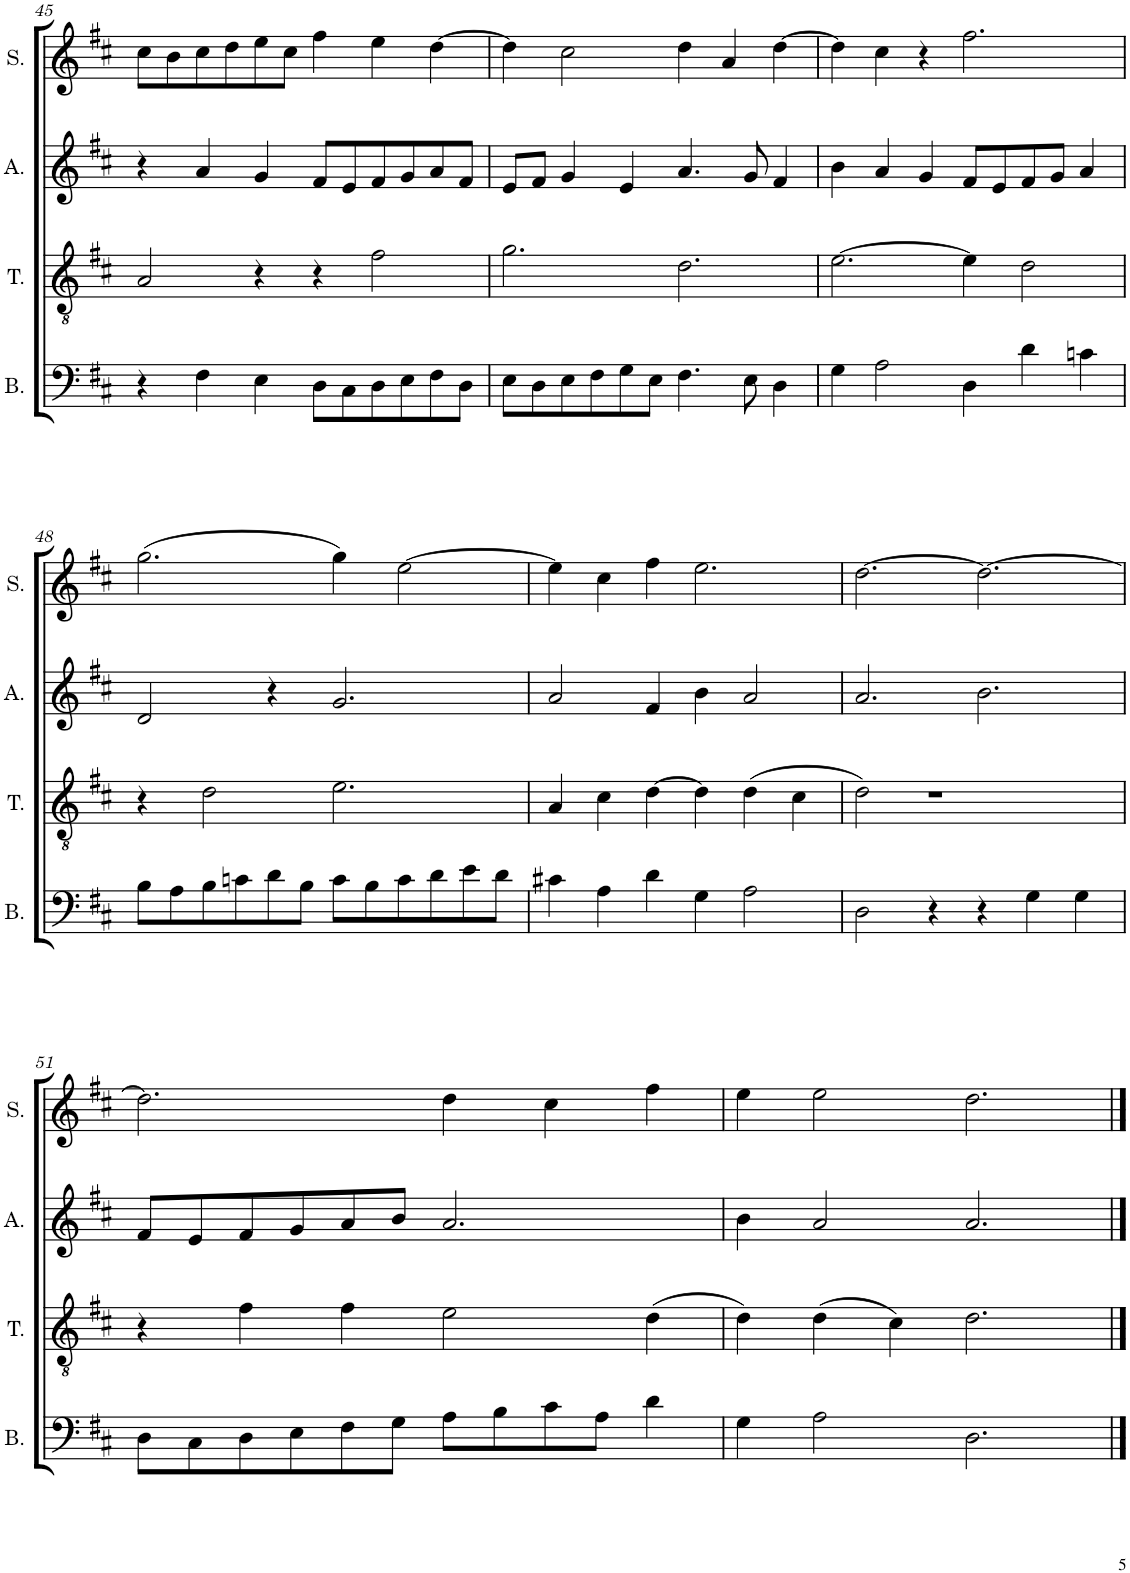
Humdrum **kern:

**kern	**kern	**kern	**kern
*part4	*part3	*part2	*part1
*staff4	*staff3	*staff2	*staff1
*I"Basse	*I"Ténor	*I"Alto	*I"Soprano
*I'B.	*I'T.	*I'A.	*I'S.
!!LO:PB:g=z
*clefF4	*clefGv2	*clefG2	*clefG2
*k[f#c#]	*k[f#c#]	*k[f#c#]	*k[f#c#]
*M6/4	*M6/4	*M6/4	*M6/4
=45	=45	=45	=45
4r	2A/	4r	8cc#\L
.	.	.	8b\
4F#\	.	4a/	8cc#\
.	.	.	8dd\
4E\	4r	4g/	8ee\
.	.	.	8cc#\J
8D\L	4r	8f#/L	4ff#\
8C#\	.	8e/	.
8D\	2f#\	8f#/	4ee\
8E\	.	8g/	.
8F#\	.	8a/	[4dd\
8D\J	.	8f#/J	.
=46	=46	=46	=46
8E\L	2.g\	8e/L	4dd\]
8D\	.	8f#/J	.
8E\	.	4g/	2cc#\
8F#\	.	.	.
8G\	.	4e/	.
8E\J	.	.	.
4.F#\	2.d\	4.a/	4dd\
.	.	.	4a/
8E\	.	8g/	.
4D\	.	4f#/	[4dd\
=47	=47	=47	=47
4G\	[2.e\	4b\	4dd\]
2A\	.	4a/	4cc#\
.	.	4g/	4r
4D\	4e\]	8f#/L	2.ff#\
.	.	8e/	.
4d\	2d\	8f#/	.
.	.	8g/J	.
4cn\	.	4a/	.
!!LO:LB:g=z
=48	=48	=48	=48
8B\L	4r	2d/	(2.gg\
8A\	.	.	.
8B\	2d\	.	.
8cn\	.	.	.
8d\	.	4r	.
8B\J	.	.	.
8c\L	2.e\	2.g/	4gg\)
8B\	.	.	.
8c\	.	.	[2ee\
8d\	.	.	.
8e\	.	.	.
8d\J	.	.	.
=49	=49	=49	=49
4c#X\	4A/	2a/	4ee\]
4A\	4c#\	.	4cc#\
4d\	[4d\	4f#/	4ff#\
4G\	4d\]	4b\	2.ee\
2A\	(4d\	2a/	.
.	4c#\	.	.
=50	=50	=50	=50
2D\	2d\)	2.a/	[2.dd\
4r	1r	.	.
4r	.	2.b\	2.dd\_
4G\	.	.	.
4G\	.	.	.
!!LO:LB:g=z
=51	=51	=51	=51
8D\L	4r	8f#/L	2.dd\]
8C#\	.	8e/	.
8D\	4f#\	8f#/	.
8E\	.	8g/	.
8F#\	4f#\	8a/	.
8G\J	.	8b/J	.
8A\L	2e\	2.a/	4dd\
8B\	.	.	.
8c#\	.	.	4cc#\
8A\J	.	.	.
4d\	(4d\	.	4ff#\
=52	=52	=52	=52
4G\	4d\)	4b\	4ee\
2A\	(4d\	2a/	2ee\
.	4c#\)	.	.
2.D\	2.d\	2.a/	2.dd\
==	==	==	==
*-	*-	*-	*-
